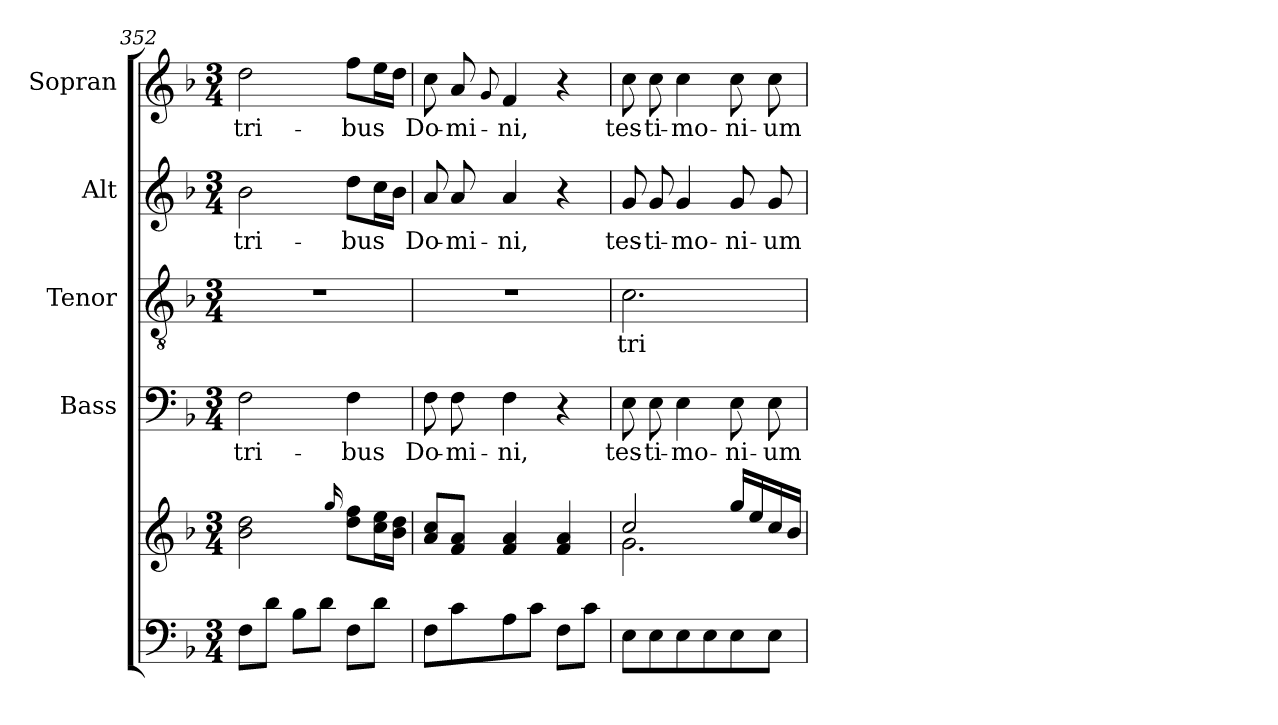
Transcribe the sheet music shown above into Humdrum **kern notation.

**kern	**kern	**kern	**text	**kern	**text	**kern	**text	**kern	**text
*part5	*part5	*part4	*part4	*part3	*part3	*part2	*part2	*part1	*part1
*staff6	*staff5	*staff4	*staff4	*staff3	*staff3	*staff2	*staff2	*staff1	*staff1
*	*	*I"Bass	*	*I"Tenor	*	*I"Alt	*	*I"Sopran	*
*	*	*I'B.	*	*I'T.	*	*I'A.	*	*I'S.	*
*clefF4	*clefG2	*clefF4	*	*clefGv2	*	*clefG2	*	*clefG2	*
*k[b-]	*k[b-]	*k[b-]	*	*k[b-]	*	*k[b-]	*	*k[b-]	*
*F:	*F:	*F:	*	*F:	*	*F:	*	*F:	*
*M3/4	*M3/4	*M3/4	*	*M3/4	*	*M3/4	*	*M3/4	*
=352	=352	=352	=352	=352	=352	=352	=352	=352	=352
!	!	!	!LO:LY:b	!	!	!	!LO:LY:b	!	!LO:LY:b
8F\L	2b-\ 2dd\	2F\	tri-	2.r	.	2b-\	tri-	2dd\	tri-
8d\J	.	.	.	.	.	.	.	.	.
8B-\L	.	.	.	.	.	.	.	.	.
8d\J	.	.	.	.	.	.	.	.	.
.	16qqgg/	.	.	.	.	.	.	.	.
!	!	!	!LO:LY:b	!	!	!	!LO:LY:b	!	!LO:LY:b
8F\L	8dd\ 8ff\L	4F\	-bus	.	.	8dd\L	-bus	8ff\L	-bus
8d\J	16cc\ 16ee\L	.	.	.	.	16cc\L	.	16ee\L	.
.	16b-\ 16dd\JJ	.	.	.	.	16b-\JJ	.	16dd\JJ	.
=353	=353	=353	=353	=353	=353	=353	=353	=353	=353
!	!	!	!LO:LY:b	!	!	!	!LO:LY:b	!	!LO:LY:b
8F\L	8a/ 8cc/L	8F\	Do-	2.r	.	8a/	Do-	8cc\	Do-
!	!	!	!LO:LY:b	!	!	!	!LO:LY:b	!	!LO:LY:b
8c\	8f/ 8a/J	8F\	-mi-	.	.	8a/	-mi-	8a/	-mi-
.	.	.	.	.	.	.	.	8qqg/	.
!	!	!	!LO:LY:b	!	!	!	!LO:LY:b	!	!LO:LY:b
8A\	4f/ 4a/	4F\	-ni,	.	.	4a/	-ni,	4f/	-ni,
8c\J	.	.	.	.	.	.	.	.	.
8F\L	4f/ 4a/	4r	.	.	.	4r	.	4r	.
8c\J	.	.	.	.	.	.	.	.	.
=354	=354	=354	=354	=354	=354	=354	=354	=354	=354
*	*^	*	*	*	*	*	*	*	*
!	!	!	!	!LO:LY:b	!	!LO:LY:b	!	!LO:LY:b	!	!LO:LY:b
8E\L	2cc/	2.g\	8E\	tes-	2.c\	tri-	8g/	tes-	8cc\	tes-
!	!	!	!	!LO:LY:b	!	!	!	!LO:LY:b	!	!LO:LY:b
8E\	.	.	8E\	-ti-	.	.	8g/	-ti-	8cc\	-ti-
!	!	!	!	!LO:LY:b	!	!	!	!LO:LY:b	!	!LO:LY:b
8E\	.	.	4E\	-mo-	.	.	4g/	-mo-	4cc\	-mo-
8E\	.	.	.	.	.	.	.	.	.	.
!	!	!	!	!LO:LY:b	!	!	!	!LO:LY:b	!	!LO:LY:b
8E\	16gg/LL	.	8E\	-ni-	.	.	8g/	-ni-	8cc\	-ni-
.	16ee/	.	.	.	.	.	.	.	.	.
!	!	!	!	!LO:LY:b	!	!	!	!LO:LY:b	!	!LO:LY:b
8E\J	16cc/	.	8E\	-um	.	.	8g/	-um	8cc\	-um
.	16b-/JJ	.	.	.	.	.	.	.	.	.
*	*v	*v	*	*	*	*	*	*	*	*
=	=	=	=	=	=	=	=	=	=
*-	*-	*-	*-	*-	*-	*-	*-	*-	*-
